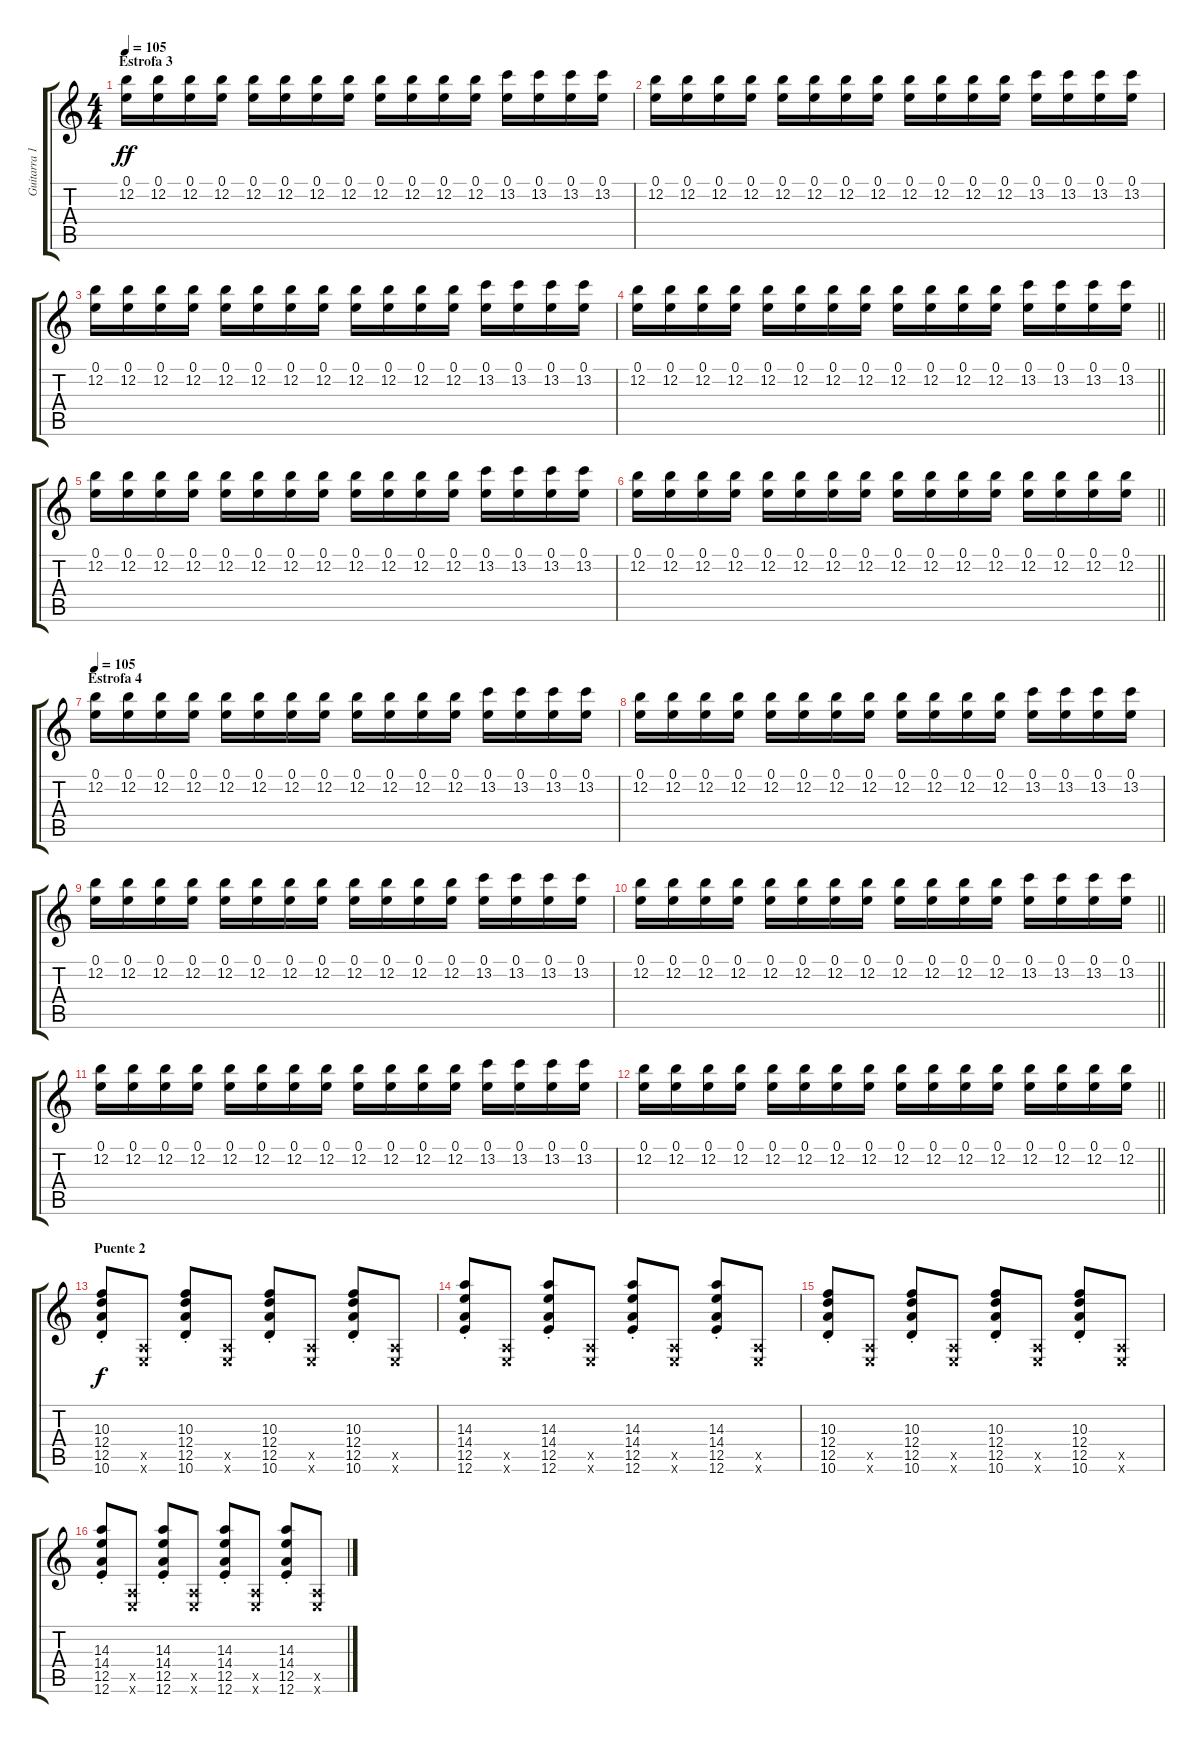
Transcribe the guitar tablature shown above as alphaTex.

\track ("Guitarra 1" "Guitarra 1") {instrument distortionguitar}
\staff {score tabs}
\tuning (E4 B3 G3 D3 A2 E2) {hide}
\ts (4 4)
\section ("" "Estrofa 3")
\tempo 105
\clef g2
\ks c
(0.1 12.2).16{dy ff} (0.1 12.2).16 (0.1 12.2).16 (0.1 12.2).16 (0.1 12.2).16 (0.1 12.2).16 (0.1 12.2).16 (0.1 12.2).16 (0.1 12.2).16 (0.1 12.2).16 (0.1 12.2).16 (0.1 12.2).16 (0.1 13.2).16 (0.1 13.2).16 (0.1 13.2).16 (0.1 13.2).16 |
(0.1 12.2).16 (0.1 12.2).16 (0.1 12.2).16 (0.1 12.2).16 (0.1 12.2).16 (0.1 12.2).16 (0.1 12.2).16 (0.1 12.2).16 (0.1 12.2).16 (0.1 12.2).16 (0.1 12.2).16 (0.1 12.2).16 (0.1 13.2).16 (0.1 13.2).16 (0.1 13.2).16 (0.1 13.2).16 |
(0.1 12.2).16 (0.1 12.2).16 (0.1 12.2).16 (0.1 12.2).16 (0.1 12.2).16 (0.1 12.2).16 (0.1 12.2).16 (0.1 12.2).16 (0.1 12.2).16 (0.1 12.2).16 (0.1 12.2).16 (0.1 12.2).16 (0.1 13.2).16 (0.1 13.2).16 (0.1 13.2).16 (0.1 13.2).16 |
\barLineRight lightlight
(0.1 12.2).16 (0.1 12.2).16 (0.1 12.2).16 (0.1 12.2).16 (0.1 12.2).16 (0.1 12.2).16 (0.1 12.2).16 (0.1 12.2).16 (0.1 12.2).16 (0.1 12.2).16 (0.1 12.2).16 (0.1 12.2).16 (0.1 13.2).16 (0.1 13.2).16 (0.1 13.2).16 (0.1 13.2).16 |
(0.1 12.2).16 (0.1 12.2).16 (0.1 12.2).16 (0.1 12.2).16 (0.1 12.2).16 (0.1 12.2).16 (0.1 12.2).16 (0.1 12.2).16 (0.1 12.2).16 (0.1 12.2).16 (0.1 12.2).16 (0.1 12.2).16 (0.1 13.2).16 (0.1 13.2).16 (0.1 13.2).16 (0.1 13.2).16 |
\barLineRight lightlight
(0.1 12.2).16 (0.1 12.2).16 (0.1 12.2).16 (0.1 12.2).16 (0.1 12.2).16 (0.1 12.2).16 (0.1 12.2).16 (0.1 12.2).16 (0.1 12.2).16 (0.1 12.2).16 (0.1 12.2).16 (0.1 12.2).16 (0.1 12.2).16 (0.1 12.2).16 (0.1 12.2).16 (0.1 12.2).16 |
\section ("" "Estrofa 4")
\tempo 105
(0.1 12.2).16 (0.1 12.2).16 (0.1 12.2).16 (0.1 12.2).16 (0.1 12.2).16 (0.1 12.2).16 (0.1 12.2).16 (0.1 12.2).16 (0.1 12.2).16 (0.1 12.2).16 (0.1 12.2).16 (0.1 12.2).16 (0.1 13.2).16 (0.1 13.2).16 (0.1 13.2).16 (0.1 13.2).16 |
(0.1 12.2).16 (0.1 12.2).16 (0.1 12.2).16 (0.1 12.2).16 (0.1 12.2).16 (0.1 12.2).16 (0.1 12.2).16 (0.1 12.2).16 (0.1 12.2).16 (0.1 12.2).16 (0.1 12.2).16 (0.1 12.2).16 (0.1 13.2).16 (0.1 13.2).16 (0.1 13.2).16 (0.1 13.2).16 |
(0.1 12.2).16 (0.1 12.2).16 (0.1 12.2).16 (0.1 12.2).16 (0.1 12.2).16 (0.1 12.2).16 (0.1 12.2).16 (0.1 12.2).16 (0.1 12.2).16 (0.1 12.2).16 (0.1 12.2).16 (0.1 12.2).16 (0.1 13.2).16 (0.1 13.2).16 (0.1 13.2).16 (0.1 13.2).16 |
\barLineRight lightlight
(0.1 12.2).16 (0.1 12.2).16 (0.1 12.2).16 (0.1 12.2).16 (0.1 12.2).16 (0.1 12.2).16 (0.1 12.2).16 (0.1 12.2).16 (0.1 12.2).16 (0.1 12.2).16 (0.1 12.2).16 (0.1 12.2).16 (0.1 13.2).16 (0.1 13.2).16 (0.1 13.2).16 (0.1 13.2).16 |
(0.1 12.2).16 (0.1 12.2).16 (0.1 12.2).16 (0.1 12.2).16 (0.1 12.2).16 (0.1 12.2).16 (0.1 12.2).16 (0.1 12.2).16 (0.1 12.2).16 (0.1 12.2).16 (0.1 12.2).16 (0.1 12.2).16 (0.1 13.2).16 (0.1 13.2).16 (0.1 13.2).16 (0.1 13.2).16 |
\barLineRight lightlight
(0.1 12.2).16 (0.1 12.2).16 (0.1 12.2).16 (0.1 12.2).16 (0.1 12.2).16 (0.1 12.2).16 (0.1 12.2).16 (0.1 12.2).16 (0.1 12.2).16 (0.1 12.2).16 (0.1 12.2).16 (0.1 12.2).16 (0.1 12.2).16 (0.1 12.2).16 (0.1 12.2).16 (0.1 12.2).16 |
\section ("" "Puente 2")
(10.3{st} 12.4{st} 12.5{st} 10.6{st}).8{dy f} (0.5{x} 0.6{x}).8 (10.3{st} 12.4{st} 12.5{st} 10.6{st}).8 (0.5{x} 0.6{x}).8 (10.3{st} 12.4{st} 12.5{st} 10.6{st}).8 (0.5{x} 0.6{x}).8 (10.3{st} 12.4{st} 12.5{st} 10.6{st}).8 (0.5{x} 0.6{x}).8 |
(14.3{st} 14.4{st} 12.5{st} 12.6{st}).8 (0.5{x} 0.6{x}).8 (14.3{st} 14.4{st} 12.5{st} 12.6{st}).8 (0.5{x} 0.6{x}).8 (14.3{st} 14.4{st} 12.5{st} 12.6{st}).8 (0.5{x} 0.6{x}).8 (14.3{st} 14.4{st} 12.5{st} 12.6{st}).8 (0.5{x} 0.6{x}).8 |
(10.3{st} 12.4{st} 12.5{st} 10.6{st}).8 (0.5{x} 0.6{x}).8 (10.3{st} 12.4{st} 12.5{st} 10.6{st}).8 (0.5{x} 0.6{x}).8 (10.3{st} 12.4{st} 12.5{st} 10.6{st}).8 (0.5{x} 0.6{x}).8 (10.3{st} 12.4{st} 12.5{st} 10.6{st}).8 (0.5{x} 0.6{x}).8 |
(14.3{st} 14.4{st} 12.5{st} 12.6{st}).8 (0.5{x} 0.6{x}).8 (14.3{st} 14.4{st} 12.5{st} 12.6{st}).8 (0.5{x} 0.6{x}).8 (14.3{st} 14.4{st} 12.5{st} 12.6{st}).8 (0.5{x} 0.6{x}).8 (14.3{st} 14.4{st} 12.5{st} 12.6{st}).8 (0.5{x} 0.6{x}).8
